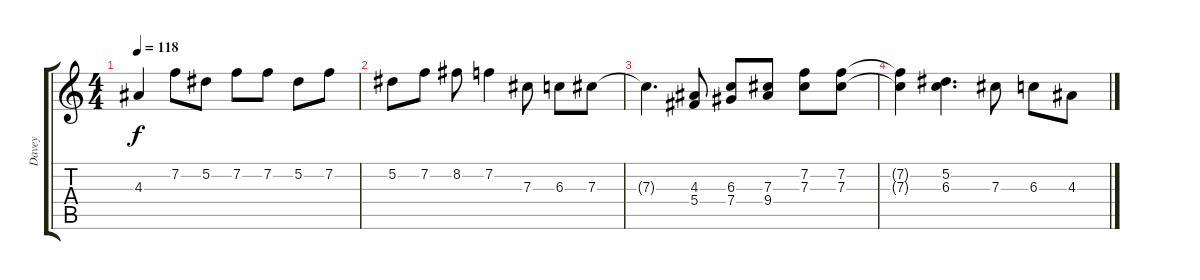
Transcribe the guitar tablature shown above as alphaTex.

\track ("Davey" "Davey") {mute instrument contrabass}
\staff {score tabs}
\tuning (Eb4 Bb3 Gb3 Db3 Ab2 Eb2) {hide}
\ts (4 4)
\tempo 118
\clef g2
\ks c
4.3.4{dy f} 7.2.8 5.2.8 7.2.8 7.2.8 5.2.8 7.2.8 |
5.2.8 7.2.8 8.2.8 7.2.4 7.3.8 6.3.8 7.3.8 |
7.3{t}.4{d} (4.3 5.4).8 (6.3 7.4).8 (7.3 9.4).8 (7.2 7.3).8 (7.2 7.3).8 |
(7.2{t} 7.3{t}).4 (5.2 6.3).4{d} 7.3.8 6.3.8 4.3.8
